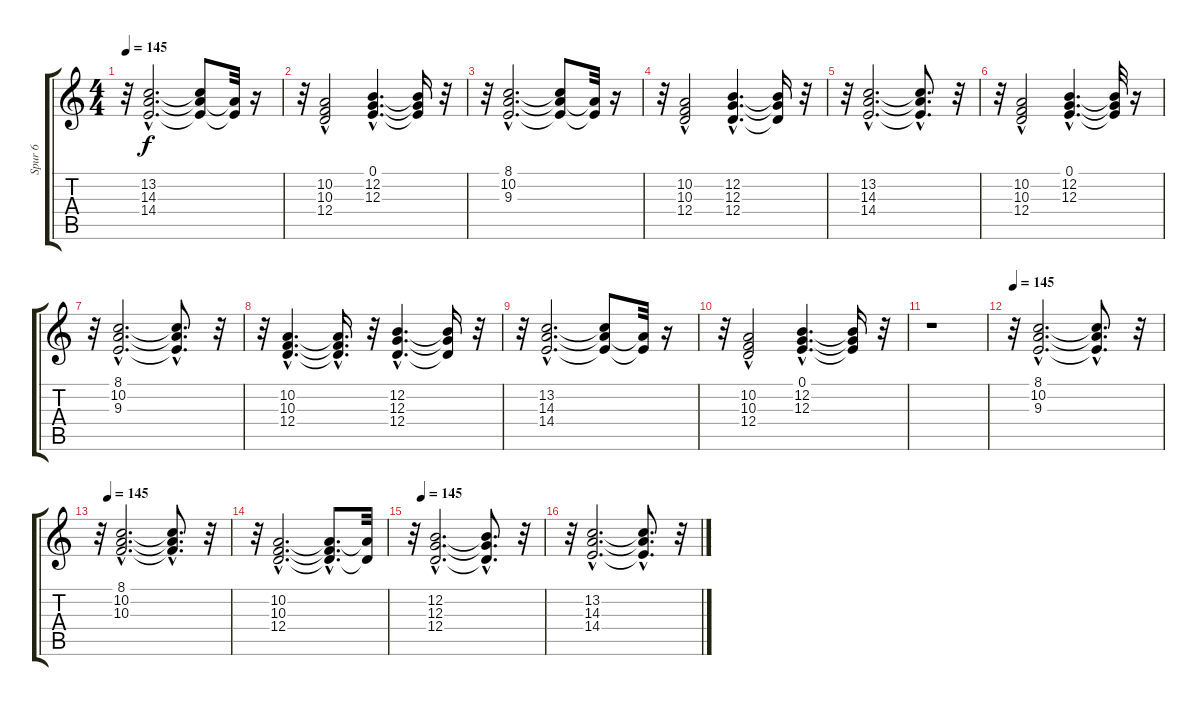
\track ("Spur 6" "Spur 6") {instrument stringensemble2}
\staff {score tabs}
\tuning (E4 B3 G3 D3 A2 E2) {hide}
\ts (4 4)
\tempo 145
\clef g2
\ks c
r.32{dy f} (13.2{hac} 14.3{hac} 14.4{hac}).2{d} (13.2{t} 14.3{t} 14.4{t}).8 (14.3{t} 14.4{t}).32 r.16 |
r.32 (10.2{hac} 10.3{hac} 12.4).2 (0.1{hac} 12.2{hac} 12.3{hac}).4{d} (0.1{t} 12.2{t} 12.3{t}).16 r.32 |
r.32 (8.1{hac} 10.2{hac} 9.3{hac}).2{d} (8.1{t} 10.2{t} 9.3{t}).8 (10.2{t} 9.3{t}).32 r.16 |
r.32 (10.2{hac} 10.3{hac} 12.4).2 (12.2{hac} 12.3{hac} 12.4{hac}).4{d} (12.2{t} 12.3{t} 12.4{t}).16 r.32 |
r.32 (13.2{hac} 14.3{hac} 14.4{hac}).2{d} (13.2{t} 14.3{t} 14.4{hac t}).8{d} r.32 |
r.32 (10.2{hac} 10.3{hac} 12.4).2 (0.1{hac} 12.2{hac} 12.3{hac}).4{d} (0.1{t} 12.2{t} 12.3{t}).32 r.16 |
r.32 (8.1{hac} 10.2{hac} 9.3{hac}).2{d} (8.1{t} 10.2{hac t} 9.3{hac t}).8{d} r.32 |
r.32 (10.2{hac} 10.3{hac} 12.4{hac}).4{d} (10.2{hac t} 10.3{t} 12.4{hac t}).16{d} r.32 (12.2{hac} 12.3{hac} 12.4{hac}).4{d} (12.2{t} 12.3{t} 12.4{t}).16 r.32 |
r.32 (13.2{hac} 14.3{hac} 14.4{hac}).2{d} (13.2{t} 14.3{t} 14.4{t}).8 (14.3{t} 14.4{t}).32 r.16 |
r.32 (10.2{hac} 10.3{hac} 12.4).2 (0.1{hac} 12.2{hac} 12.3{hac}).4{d} (0.1{t} 12.2{t} 12.3{t}).16 r.32 |
r.1 |
\tempo 145
r.32 (8.1{hac} 10.2{hac} 9.3{hac}).2{d} (8.1{hac t} 10.2{hac t} 9.3{t}).8{d} r.32 |
\tempo (145 0.0625)
r.32 (8.1{hac} 10.2{hac} 10.3{hac}).2{d} (8.1{hac t} 10.2{hac t} 10.3{hac t}).8{d} r.32 |
r.32 (10.2{hac} 10.3{hac} 12.4{hac}).2{d} (10.2{hac t} 10.3{hac t} 12.4{hac t}).8{d} (10.2{t} 12.4{t}).32 |
\tempo (145 0.0625)
r.32 (12.2{hac} 12.3{hac} 12.4{hac}).2{d} (12.2{hac t} 12.3{t} 12.4{hac t}).8{d} r.32 |
r.32 (13.2{hac} 14.3{hac} 14.4{hac}).2{d} (13.2{hac t} 14.3{hac t} 14.4{hac t}).8{d} r.32
